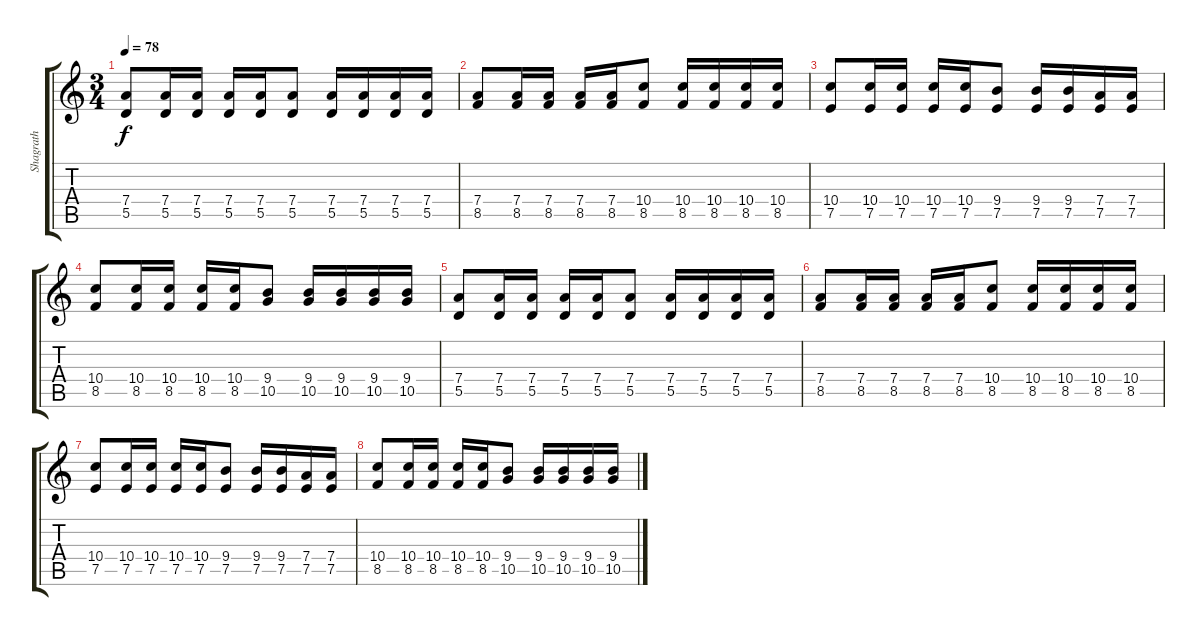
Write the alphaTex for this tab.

\track ("Shagrath" "Shagrath") {instrument overdrivenguitar}
\staff {score tabs}
\tuning (E4 B3 G3 D3 A2 E2) {hide}
\ts (3 4)
\tempo 78
\clef g2
\ks c
(7.4 5.5).8{dy f volume 3} (7.4 5.5).16 (7.4 5.5).16 (7.4 5.5).16 (7.4 5.5).16 (7.4 5.5).8 (7.4 5.5).16 (7.4 5.5).16 (7.4 5.5).16 (7.4 5.5).16 |
(7.4 8.5).8 (7.4 8.5).16 (7.4 8.5).16 (7.4 8.5).16 (7.4 8.5).16 (10.4 8.5).8 (10.4 8.5).16 (10.4 8.5).16 (10.4 8.5).16 (10.4 8.5).16 |
(10.4 7.5).8 (10.4 7.5).16 (10.4 7.5).16 (10.4 7.5).16 (10.4 7.5).16 (9.4 7.5).8 (9.4 7.5).16 (9.4 7.5).16 (7.4 7.5).16 (7.4 7.5).16 |
(10.4 8.5).8 (10.4 8.5).16 (10.4 8.5).16 (10.4 8.5).16 (10.4 8.5).16 (9.4 10.5).8 (9.4 10.5).16 (9.4 10.5).16 (9.4 10.5).16 (9.4 10.5).16 |
(7.4 5.5).8{volume 0} (7.4 5.5).16 (7.4 5.5).16 (7.4 5.5).16 (7.4 5.5).16 (7.4 5.5).8 (7.4 5.5).16 (7.4 5.5).16 (7.4 5.5).16 (7.4 5.5).16 |
(7.4 8.5).8 (7.4 8.5).16 (7.4 8.5).16 (7.4 8.5).16 (7.4 8.5).16 (10.4 8.5).8 (10.4 8.5).16 (10.4 8.5).16 (10.4 8.5).16 (10.4 8.5).16 |
(10.4 7.5).8 (10.4 7.5).16 (10.4 7.5).16 (10.4 7.5).16 (10.4 7.5).16 (9.4 7.5).8 (9.4 7.5).16 (9.4 7.5).16 (7.4 7.5).16 (7.4 7.5).16 |
(10.4 8.5).8 (10.4 8.5).16 (10.4 8.5).16 (10.4 8.5).16 (10.4 8.5).16 (9.4 10.5).8 (9.4 10.5).16 (9.4 10.5).16 (9.4 10.5).16 (9.4 10.5).16
